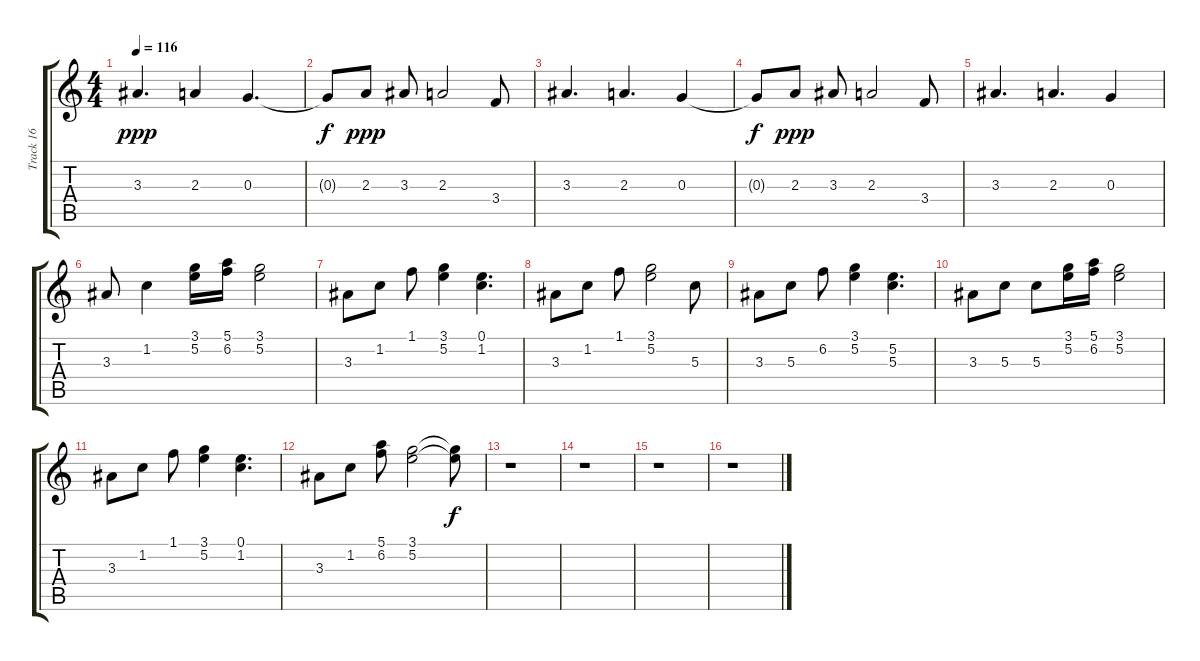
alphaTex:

\track ("Track 16" "Track 16") {instrument acousticguitarsteel}
\staff {score tabs}
\tuning (E4 B3 G3 D3 A2 E2) {hide}
\ts (4 4)
\tempo 116
\clef g2
\ks c
3.3.4{d dy ppp} 2.3.4 0.3.4{d} |
0.3{t}.8{dy f} 2.3.8{dy ppp} 3.3.8 2.3.2 3.4.8 |
3.3.4{d} 2.3.4{d} 0.3.4 |
0.3{t}.8{dy f} 2.3.8{dy ppp} 3.3.8 2.3.2 3.4.8 |
3.3.4{d} 2.3.4{d} 0.3.4 |
3.3.8 1.2.4 (3.1 5.2).16 (5.1 6.2).16 (3.1 5.2).2 |
3.3.8 1.2.8 1.1.8 (3.1 5.2).4 (0.1 1.2).4{d} |
3.3.8 1.2.8 1.1.8 (3.1 5.2).2 5.3.8 |
3.3.8 5.3.8 6.2.8 (3.1 5.2).4 (5.2 5.3).4{d} |
3.3.8 5.3.8 5.3.8 (3.1 5.2).16 (5.1 6.2).16 (3.1 5.2).2 |
3.3.8 1.2.8 1.1.8 (3.1 5.2).4 (0.1 1.2).4{d} |
3.3.8 1.2.8 (5.1 6.2).8 (3.1 5.2).2 (3.1{t} 5.2{t}).8{dy f} |
r.1 |
r.1 |
r.1 |
r.1
